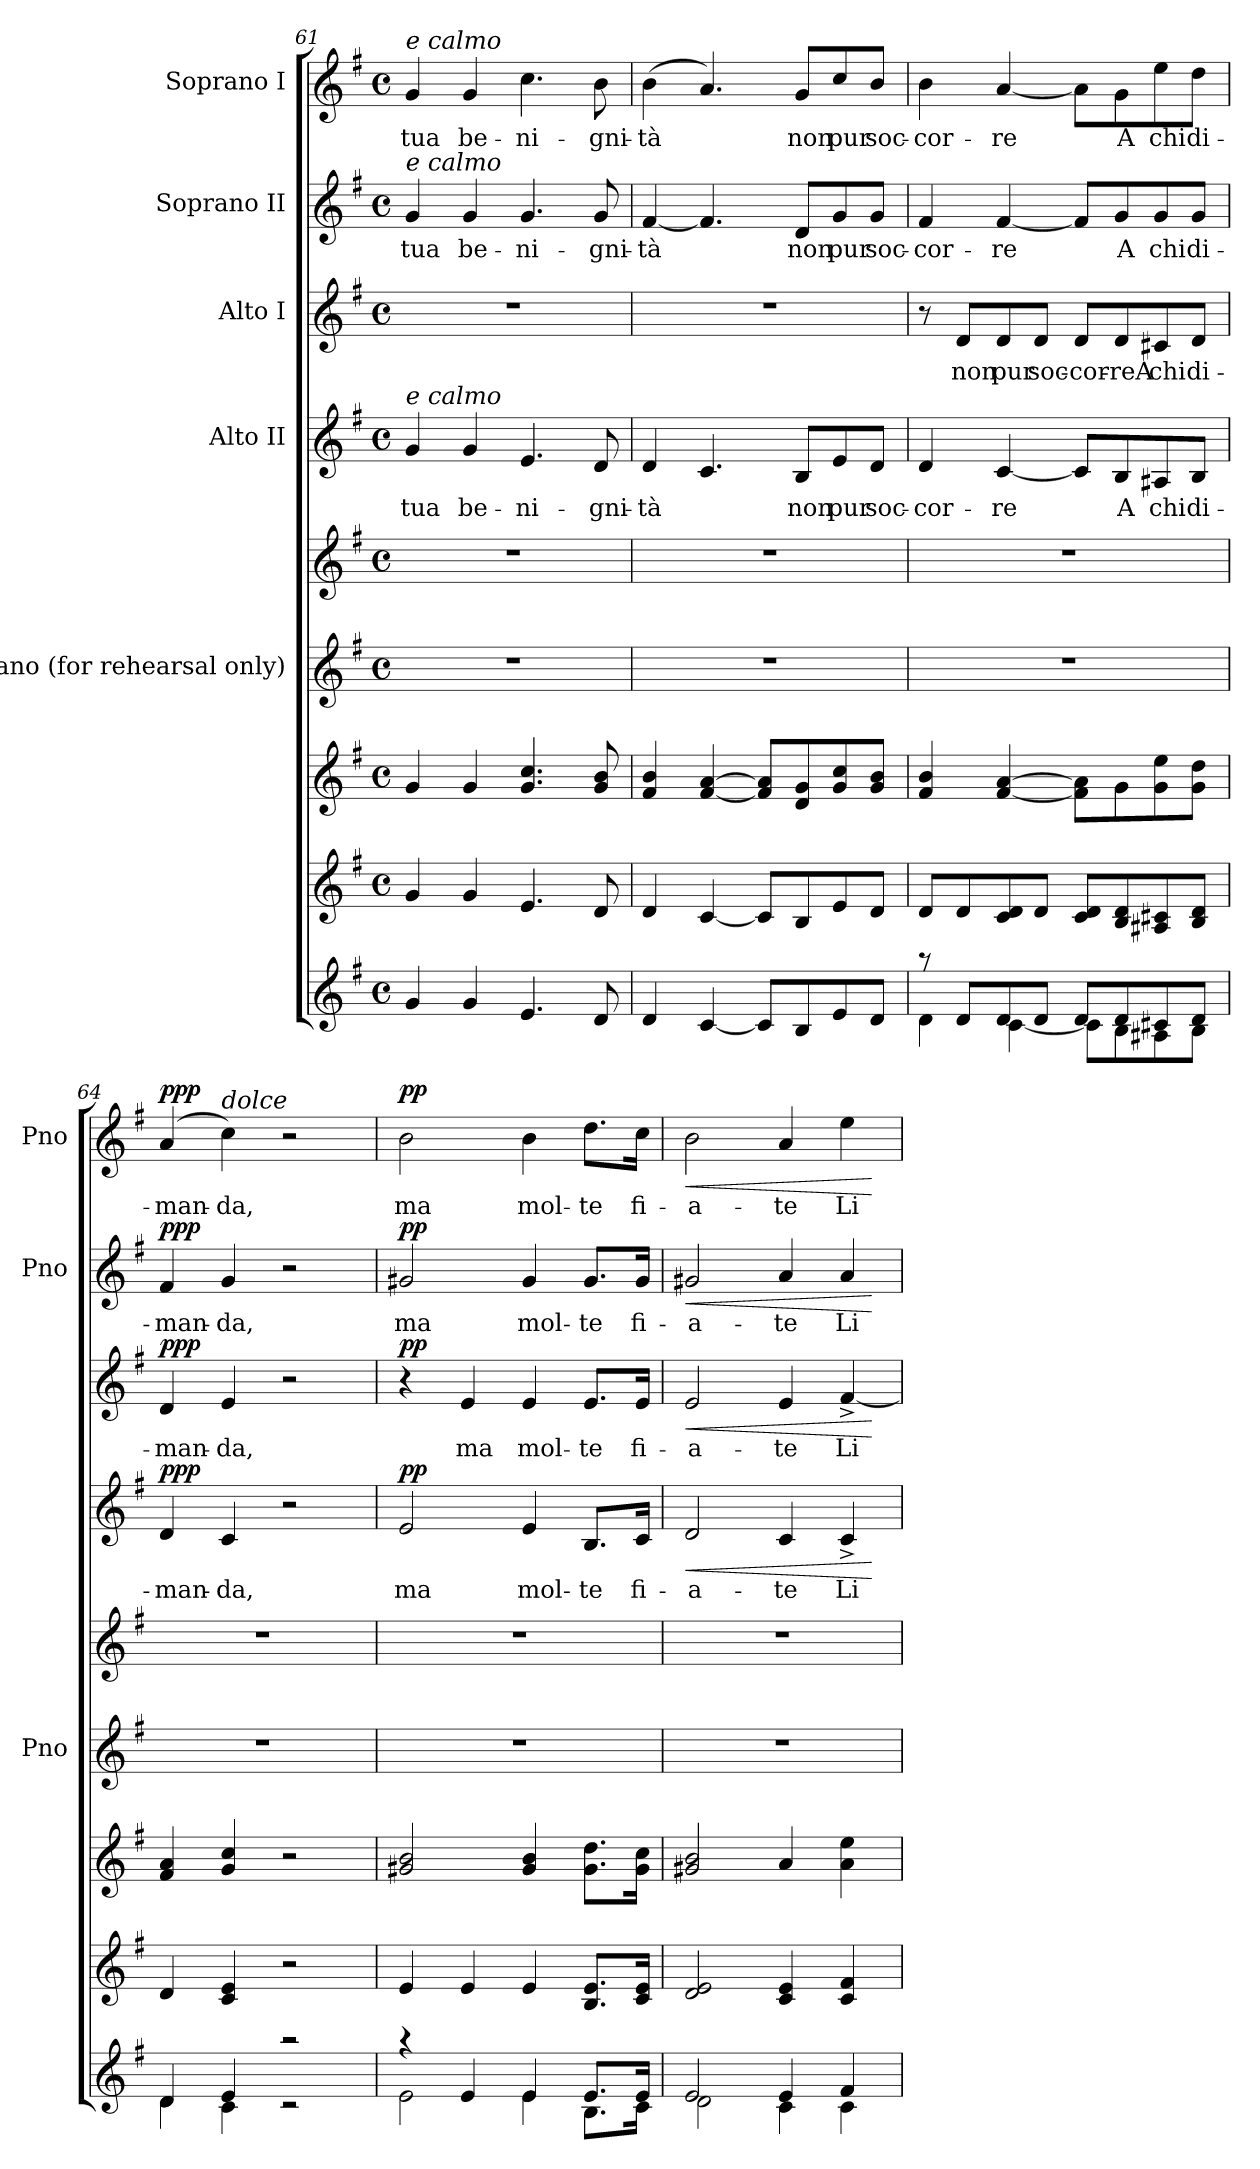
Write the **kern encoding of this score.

**kern	**kern	**kern	**kern	**kern	**kern	**text	**dynam	**kern	**text	**dynam	**kern	**text	**dynam	**kern	**text	**dynam
*part8	*part7	*part6	*part5	*part5	*part4	*part4	*part4	*part3	*part3	*part3	*part2	*part2	*part2	*part1	*part1	*part1
*staff9	*staff8	*staff7	*staff6	*staff5	*staff4	*staff4	*staff4	*staff3	*staff3	*staff3	*staff2	*staff2	*staff2	*staff1	*staff1	*staff1
*	*	*	*I"Piano  (for rehearsal only)	*	*I"Alto II	*	*	*I"Alto I	*	*	*I"Soprano II	*	*	*I"Soprano I	*	*
*	*	*	*I'Pno	*	*	*	*	*	*	*	*I'Pno	*	*	*I'Pno	*	*
*clefG2	*clefG2	*clefG2	*clefG2	*clefG2	*clefG2	*	*	*clefG2	*	*	*clefG2	*	*	*clefG2	*	*
*k[f#]	*k[f#]	*k[f#]	*k[f#]	*k[f#]	*k[f#]	*	*	*k[f#]	*	*	*k[f#]	*	*	*k[f#]	*	*
*G:	*G:	*G:	*G:	*G:	*G:	*	*	*G:	*	*	*G:	*	*	*G:	*	*
*M4/4	*M4/4	*M4/4	*M4/4	*M4/4	*M4/4	*	*	*M4/4	*	*	*M4/4	*	*	*M4/4	*	*
*met(c)	*met(c)	*met(c)	*met(c)	*met(c)	*met(c)	*	*	*met(c)	*	*	*met(c)	*	*	*met(c)	*	*
=61	=61	=61	=61	=61	=61	=61	=61	=61	=61	=61	=61	=61	=61	=61	=61	=61
*^	*	*	*	*	*	*	*	*	*	*	*	*	*	*	*	*
!	!	!	!	!	!	!	!	!	!	!	!	!	!	!	!LO:TX:a:i:t=e calmo	!	!
!	!	!	!	!	!	!	!	!	!	!	!	!LO:TX:a:i:t=e calmo	!	!	!	!	!
!	!	!	!	!	!	!LO:TX:a:i:t=e calmo	!	!	!	!	!	!	!	!	!	!	!
!	!	!	!	!	!	!	!LO:LY:b	!	!	!	!	!	!LO:LY:b	!	!	!LO:LY:b	!
1ryy	4g/	4g/	4g/	1r	1r	4g/	tua	.	1r	.	.	4g/	tua	.	4g/	tua	.
!	!	!	!	!	!	!	!LO:LY:b	!	!	!	!	!	!LO:LY:b	!	!	!LO:LY:b	!
.	4g/	4g/	4g/	.	.	4g/	be-	.	.	.	.	4g/	be-	.	4g/	be-	.
!	!	!	!	!	!	!	!LO:LY:b	!	!	!	!	!	!LO:LY:b	!	!	!LO:LY:b	!
.	4.e/	4.e/	4.g/ 4.cc/	.	.	4.e/	-ni-	.	.	.	.	4.g/	-ni-	.	4.cc\	-ni-	.
!	!	!	!	!	!	!	!LO:LY:b	!	!	!	!	!	!LO:LY:b	!	!	!LO:LY:b	!
.	8d/	8d/	8g/ 8b/	.	.	8d/	-gni-	.	.	.	.	8g/	-gni-	.	8b\	-gni-	.
=62	=62	=62	=62	=62	=62	=62	=62	=62	=62	=62	=62	=62	=62	=62	=62	=62	=62
!	!	!	!	!	!	!	!LO:LY:b	!	!	!	!	!	!LO:LY:b	!	!	!LO:LY:b	!
1ryy	4d/	4d/	4f#/ 4b/	1r	1r	4d/	-tà	.	1r	.	.	[4f#/	-tà	.	(>4b\	-tà	.
.	[4c/	[4c/	[4f#/ [4a/	.	.	4.c/	.	.	.	.	.	4.f#/]	.	.	4.a/)	.	.
.	8c/L]	8c/L]	8f#/] 8a/]L	.	.	.	.	.	.	.	.	.	.	.	.	.	.
!	!	!	!	!	!	!	!LO:LY:b	!	!	!	!	!	!LO:LY:b	!	!	!LO:LY:b	!
.	8B/	8B/	8d/ 8g/	.	.	8B/L	non	.	.	.	.	8d/L	non	.	8g/L	non	.
!	!	!	!	!	!	!	!LO:LY:b	!	!	!	!	!	!LO:LY:b	!	!	!LO:LY:b	!
.	8e/	8e/	8g/ 8cc/	.	.	8e/	pur	.	.	.	.	8g/	pur	.	8cc/	pur	.
!	!	!	!	!	!	!	!LO:LY:b	!	!	!	!	!	!LO:LY:b	!	!	!LO:LY:b	!
.	8d/J	8d/J	8g/ 8b/J	.	.	8d/J	soc-	.	.	.	.	8g/J	soc-	.	8b/J	soc-	.
!!LO:PB:g=z
=63	=63	=63	=63	=63	=63	=63	=63	=63	=63	=63	=63	=63	=63	=63	=63	=63	=63
!	!	!	!	!	!	!	!LO:LY:b	!	!	!	!	!	!LO:LY:b	!	!	!LO:LY:b	!
8raa	4d\	8d/L	4f#/ 4b/	1r	1r	4d/	-cor-	.	8r	.	.	4f#/	-cor-	.	4b\	-cor-	.
!	!	!	!	!	!	!	!	!	!	!LO:LY:b	!	!	!	!	!	!	!
8d/L	.	8d/	.	.	.	.	.	.	8d/L	non	.	.	.	.	.	.	.
!	!	!	!	!	!	!	!LO:LY:b	!	!	!LO:LY:b	!	!	!LO:LY:b	!	!	!LO:LY:b	!
8d/	[4c\	8c/ 8d/	[4f#/ [4a/	.	.	[4c/	-re	.	8d/	pur	.	[4f#/	-re	.	[4a/	-re	.
!	!	!	!	!	!	!	!	!	!	!LO:LY:b	!	!	!	!	!	!	!
8d/J	.	8d/J	.	.	.	.	.	.	8d/J	soc-	.	.	.	.	.	.	.
!	!	!	!	!	!	!	!	!	!	!LO:LY:b	!	!	!	!	!	!	!
8d/L	8c\L]	8c/ 8d/L	8f#\] 8a\]L	.	.	8c/L]	.	.	8d/L	-cor-	.	8f#/L]	.	.	8a\L]	.	.
!	!	!	!	!	!	!	!LO:LY:b	!	!	!LO:LY:b	!	!	!LO:LY:b	!	!	!LO:LY:b	!
8d/	8B\	8B/ 8d/	8g\	.	.	8B/	A	.	8d/	reA	.	8g/	A	.	8g\	A	.
!	!	!	!	!	!	!	!LO:LY:b	!	!	!LO:LY:b	!	!	!LO:LY:b	!	!	!LO:LY:b	!
8c#X/	8A#X\	8A#X/ 8c#X/	8g\ 8ee\	.	.	8A#X/	chi	.	8c#X/	chi	.	8g/	chi	.	8ee\	chi	.
!	!	!	!	!	!	!	!LO:LY:b	!	!	!LO:LY:b	!	!	!LO:LY:b	!	!	!LO:LY:b	!
8d/J	8B\J	8B/ 8d/J	8g\ 8dd\J	.	.	8B/J	di-	.	8d/J	di-	.	8g/J	di-	.	8dd\J	di-	.
=64	=64	=64	=64	=64	=64	=64	=64	=64	=64	=64	=64	=64	=64	=64	=64	=64	=64
!	!	!	!	!	!	!	!LO:LY:b	!LO:DY:b	!	!LO:LY:b	!LO:DY:b	!	!LO:LY:b	!LO:DY:b	!	!LO:LY:b	!LO:DY:b
4d/	4d\	4d/	4f#/ 4a/	1r	1r	4d/	-man-	ppp	4d/	-man-	ppp	4f#/	-man-	ppp	(>4a/	-man-	ppp
!	!	!	!	!	!	!	!	!	!	!	!	!	!	!	!LO:TX:a:i:t=dolce	!	!
!	!	!	!	!	!	!	!LO:LY:b	!	!	!LO:LY:b	!	!	!LO:LY:b	!	!	!LO:LY:b	!
4e/	4c\	4c/ 4e/	4g/ 4cc/	.	.	4c/	-da,	.	4e/	-da,	.	4g/	-da,	.	4cc\)	-da,	.
2raa	2rc	2r	2r	.	.	2r	.	.	2r	.	.	2r	.	.	2r	.	.
=65	=65	=65	=65	=65	=65	=65	=65	=65	=65	=65	=65	=65	=65	=65	=65	=65	=65
!	!	!	!	!	!	!	!LO:LY:b	!LO:DY:b	!	!	!LO:DY:b	!	!LO:LY:b	!LO:DY:b	!	!LO:LY:b	!LO:DY:b
4raa	2e\	4e/	2g#X/ 2b/	1r	1r	2e/	ma	pp	4r	.	pp	2g#X/	ma	pp	2b\	ma	pp
!	!	!	!	!	!	!	!	!	!	!LO:LY:b	!	!	!	!	!	!	!
4e/	.	4e/	.	.	.	.	.	.	4e/	ma	.	.	.	.	.	.	.
!	!	!	!	!	!	!	!LO:LY:b	!	!	!LO:LY:b	!	!	!LO:LY:b	!	!	!LO:LY:b	!
4e/	4e\	4e/	4g#/ 4b/	.	.	4e/	mol-	.	4e/	mol-	.	4g#/	mol-	.	4b\	mol-	.
!	!	!	!	!	!	!	!LO:LY:b	!	!	!LO:LY:b	!	!	!LO:LY:b	!	!	!LO:LY:b	!
8.e/L	8.B\L	8.B/ 8.e/L	8.g#\ 8.dd\L	.	.	8.B/L	-te	.	8.e/L	-te	.	8.g#/L	-te	.	8.dd\L	-te	.
!	!	!	!	!	!	!	!LO:LY:b	!	!	!LO:LY:b	!	!	!LO:LY:b	!	!	!LO:LY:b	!
16e/Jk	16c\Jk	16c/ 16e/Jk	16g#\ 16cc\Jk	.	.	16c/Jk	fi-	.	16e/Jk	fi-	.	16g#/Jk	fi-	.	16cc\Jk	fi-	.
=66	=66	=66	=66	=66	=66	=66	=66	=66	=66	=66	=66	=66	=66	=66	=66	=66	=66
!	!	!	!	!	!	!	!LO:LY:b	!LO:HP:b	!	!LO:LY:b	!LO:HP:b	!	!LO:LY:b	!LO:HP:b	!	!LO:LY:b	!LO:HP:b
2e/	2d\	2d/ 2e/	2g#X/ 2b/	1r	1r	2d/	-a-	<	2e/	-a-	<	2g#X/	-a-	<	2b\	-a-	<
!	!	!	!	!	!	!	!LO:LY:b	!	!	!LO:LY:b	!	!	!LO:LY:b	!	!	!LO:LY:b	!
4e/	4c\	4c/ 4e/	4a/	.	.	4c/	-te	.	4e/	-te	.	4a/	-te	.	4a/	-te	.
!	!	!	!	!	!	!	!LO:LY:b	!	!	!LO:LY:b	!	!	!LO:LY:b	!	!	!LO:LY:b	!
4f#/	4c\	4c/ 4f#/	4a\ 4ee\	.	.	4c^/	Li-	.	[4f#^/	Li-	.	4a/	Li-	.	4ee\	Li-	.
*v	*v	*	*	*	*	*	*	*	*	*	*	*	*	*	*	*	*
.	.	.	.	.	.	.	[	.	.	[	.	.	[	.	.	[
=	=	=	=	=	=	=	=	=	=	=	=	=	=	=	=	=
*-	*-	*-	*-	*-	*-	*-	*-	*-	*-	*-	*-	*-	*-	*-	*-	*-
